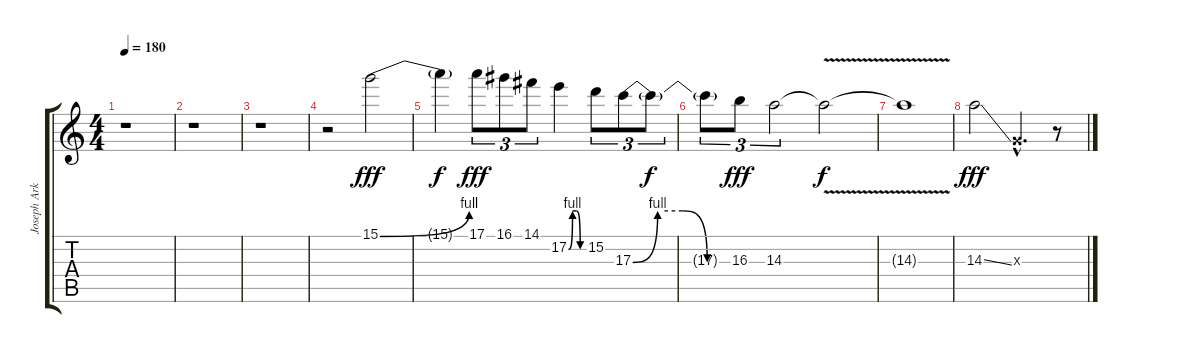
\track ("Joseph Arkansas" "Joseph Ark") {instrument distortionguitar}
\staff {score tabs}
\tuning (E4 B3 G3 D3 A2 E2) {hide}
\ts (4 4)
\tempo 180
\clef g2
\ks c
r.1{dy f} |
r.1 |
r.1 |
r.2{volume 16} 15.1{be (bend 0 0 60 4)}.2{dy fff} |
15.1{t}.4{dy f} 17.1.8{tu (3 2) dy fff} 16.1.8{tu (3 2)} 14.1.8{tu (3 2)} 17.2{be (custom 0 0 15 4 30 4 45 0 60 0)}.4 15.2.8{tu (3 2)} 17.3{be (custom 0 0 15 4 30 4 45 0 60 0)}.8{tu (3 2)} 17.3{t}.8{tu (3 2) dy f} |
17.3{t}.8{tu (3 2)} 16.3.8{tu (3 2) dy fff} 14.3.2{tu (3 2)} 14.3{v t}.2{dy f} |
14.3{v t}.1 |
14.3{ss}.2{dy fff} 0.3{hac x}.4{d} r.8
